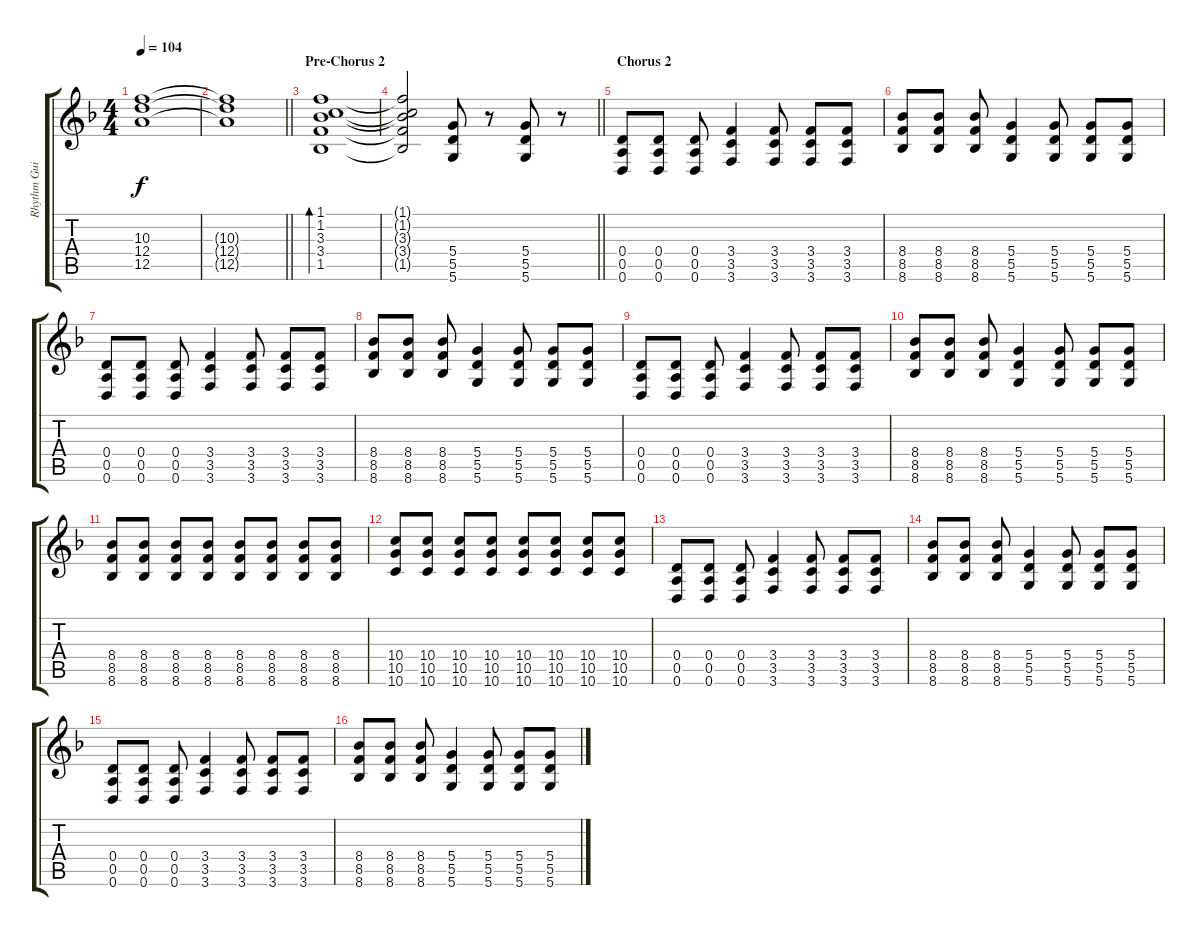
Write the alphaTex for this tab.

\track ("Rhythm Guitar" "Rhythm Gui") {instrument electricguitarclean}
\staff {score tabs}
\tuning (E4 B3 G3 D3 A2 D2) {hide}
\ts (4 4)
\tempo 104
\clef g2
\ks f
(10.3{t} 12.4{t} 12.5{t}).1{dy f} |
\barLineRight lightlight
(10.3{t} 12.4{t} 12.5{t}).1 |
\section ("" "Pre-Chorus 2")
(1.1 1.2 3.3 3.4 1.5).1{bd 480} |
\barLineRight lightlight
(1.1{t} 1.2{t} 3.3{t} 3.4{t} 1.5{t}).2 (5.4 5.5 5.6).8{instrument distortionguitar} r.8 (5.4 5.5 5.6).8 r.8 |
\section ("" "Chorus 2")
(0.4 0.5 0.6).8 (0.4 0.5 0.6).8 (0.4 0.5 0.6).8 (3.4 3.5 3.6).4 (3.4 3.5 3.6).8 (3.4 3.5 3.6).8 (3.4 3.5 3.6).8 |
(8.4 8.5 8.6).8 (8.4 8.5 8.6).8 (8.4 8.5 8.6).8 (5.4 5.5 5.6).4 (5.4 5.5 5.6).8 (5.4 5.5 5.6).8 (5.4 5.5 5.6).8 |
(0.4 0.5 0.6).8 (0.4 0.5 0.6).8 (0.4 0.5 0.6).8 (3.4 3.5 3.6).4 (3.4 3.5 3.6).8 (3.4 3.5 3.6).8 (3.4 3.5 3.6).8 |
(8.4 8.5 8.6).8 (8.4 8.5 8.6).8 (8.4 8.5 8.6).8 (5.4 5.5 5.6).4 (5.4 5.5 5.6).8 (5.4 5.5 5.6).8 (5.4 5.5 5.6).8 |
(0.4 0.5 0.6).8 (0.4 0.5 0.6).8 (0.4 0.5 0.6).8 (3.4 3.5 3.6).4 (3.4 3.5 3.6).8 (3.4 3.5 3.6).8 (3.4 3.5 3.6).8 |
(8.4 8.5 8.6).8 (8.4 8.5 8.6).8 (8.4 8.5 8.6).8 (5.4 5.5 5.6).4 (5.4 5.5 5.6).8 (5.4 5.5 5.6).8 (5.4 5.5 5.6).8 |
(8.4 8.5 8.6).8 (8.4 8.5 8.6).8 (8.4 8.5 8.6).8 (8.4 8.5 8.6).8 (8.4 8.5 8.6).8 (8.4 8.5 8.6).8 (8.4 8.5 8.6).8 (8.4 8.5 8.6).8 |
(10.4 10.5 10.6).8 (10.4 10.5 10.6).8 (10.4 10.5 10.6).8 (10.4 10.5 10.6).8 (10.4 10.5 10.6).8 (10.4 10.5 10.6).8 (10.4 10.5 10.6).8 (10.4 10.5 10.6).8 |
(0.4 0.5 0.6).8 (0.4 0.5 0.6).8 (0.4 0.5 0.6).8 (3.4 3.5 3.6).4 (3.4 3.5 3.6).8 (3.4 3.5 3.6).8 (3.4 3.5 3.6).8 |
(8.4 8.5 8.6).8 (8.4 8.5 8.6).8 (8.4 8.5 8.6).8 (5.4 5.5 5.6).4 (5.4 5.5 5.6).8 (5.4 5.5 5.6).8 (5.4 5.5 5.6).8 |
(0.4 0.5 0.6).8 (0.4 0.5 0.6).8 (0.4 0.5 0.6).8 (3.4 3.5 3.6).4 (3.4 3.5 3.6).8 (3.4 3.5 3.6).8 (3.4 3.5 3.6).8 |
(8.4 8.5 8.6).8 (8.4 8.5 8.6).8 (8.4 8.5 8.6).8 (5.4 5.5 5.6).4 (5.4 5.5 5.6).8 (5.4 5.5 5.6).8 (5.4 5.5 5.6).8
